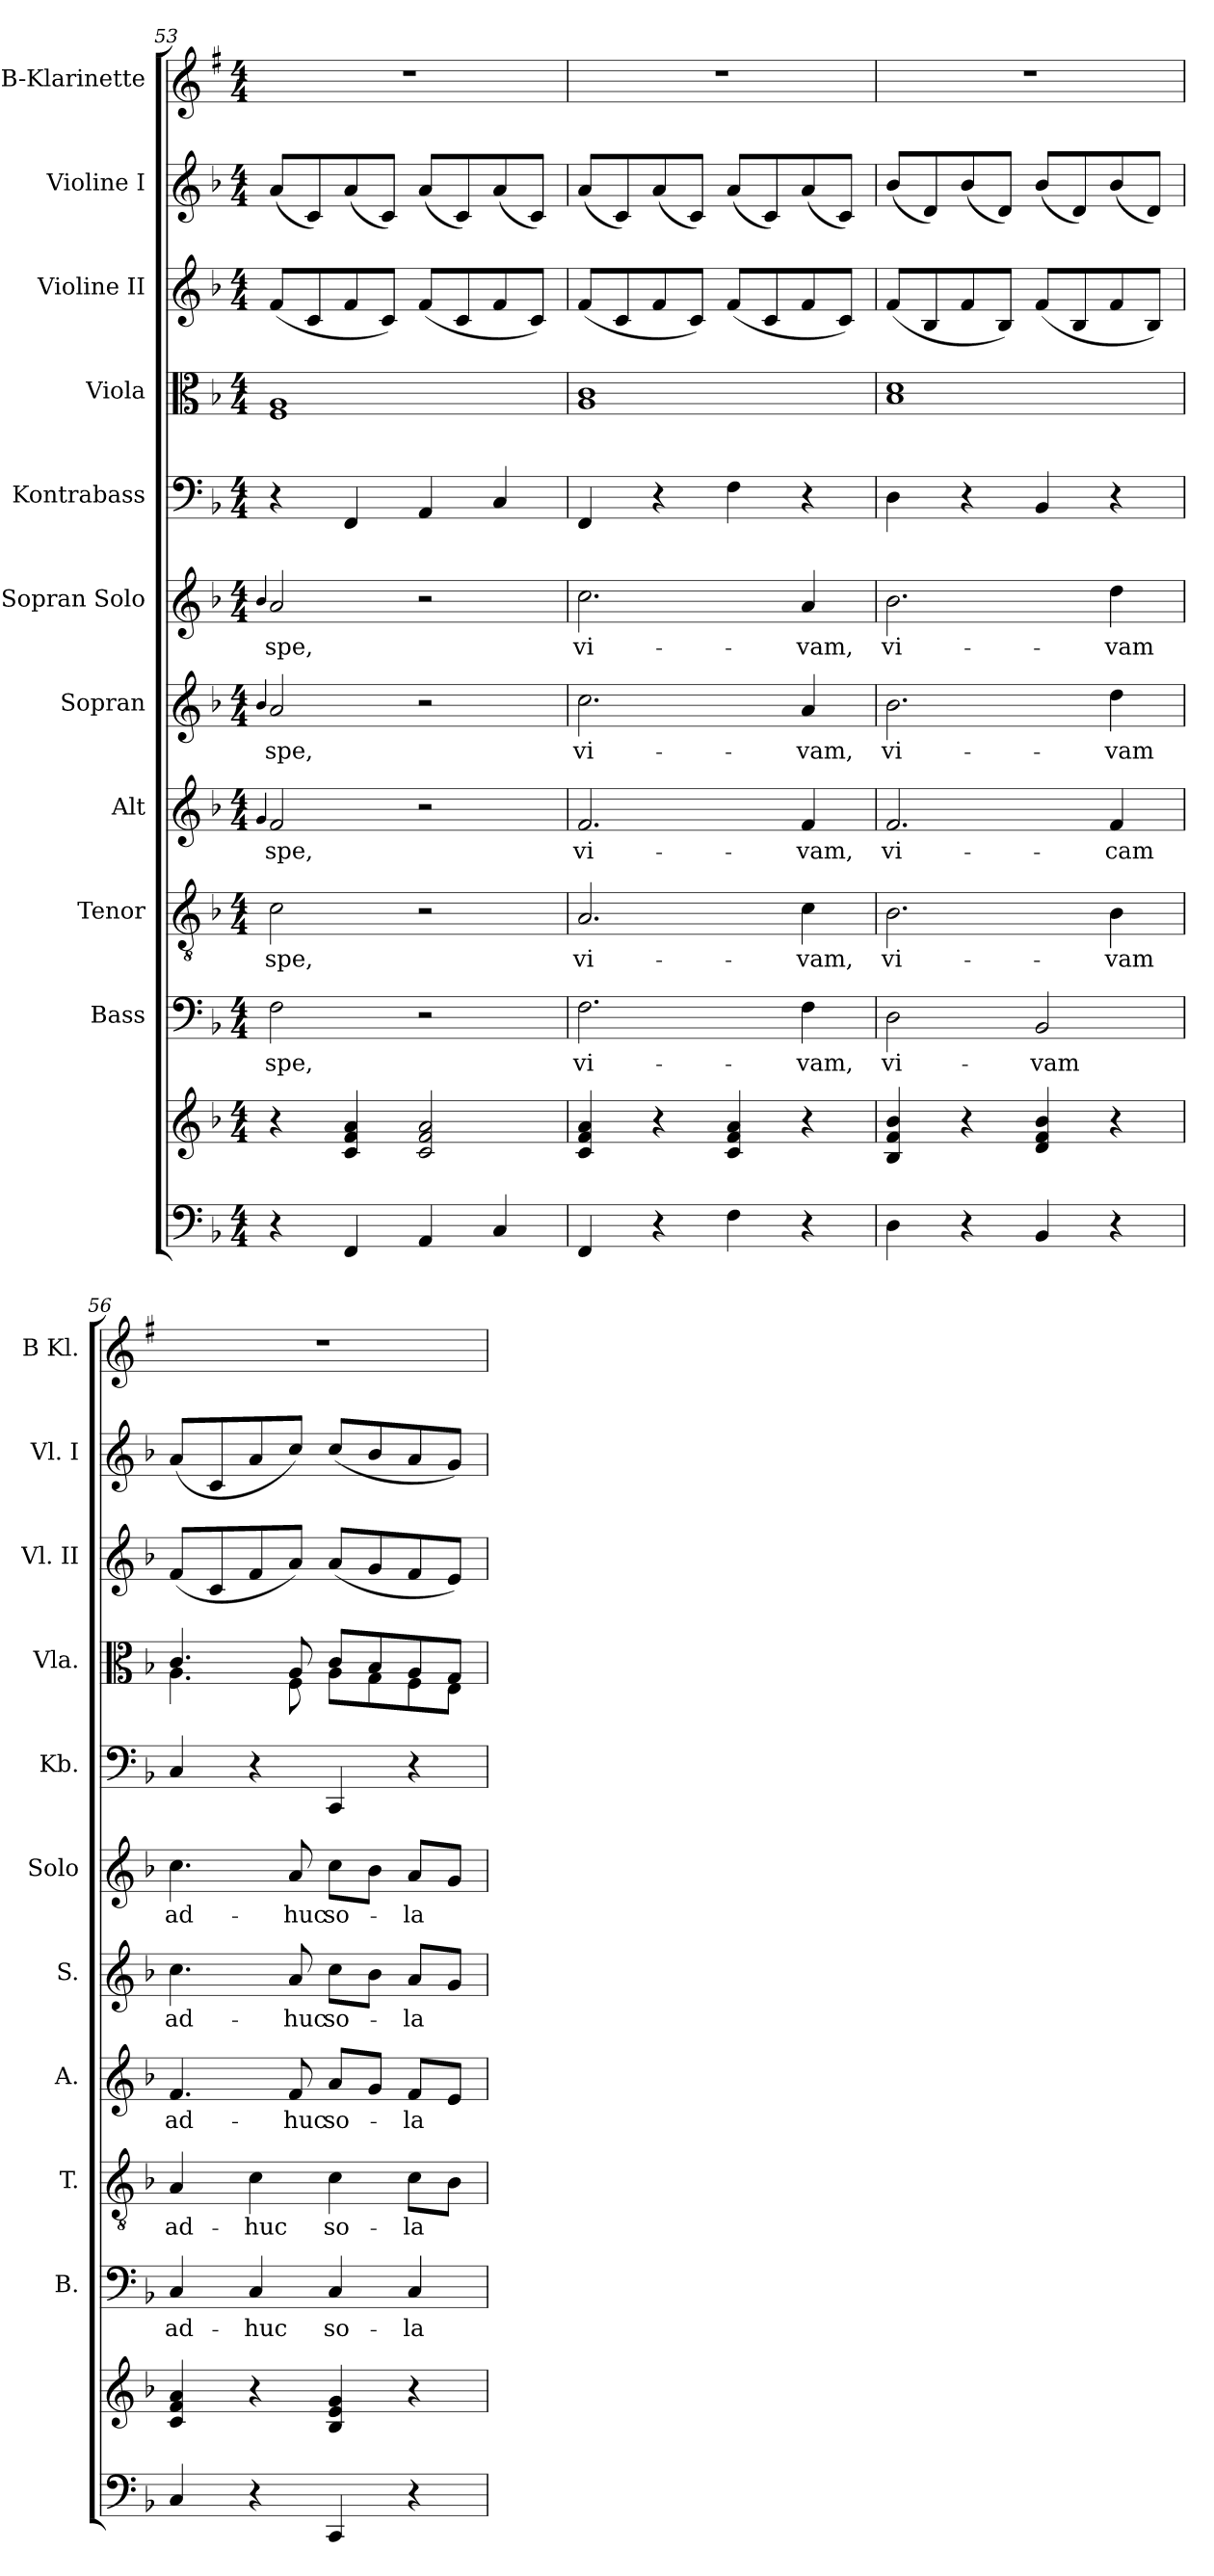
**kern	**kern	**kern	**text	**kern	**text	**kern	**text	**kern	**text	**kern	**text	**kern	**kern	**kern	**kern	**kern
*part11	*part11	*part10	*part10	*part9	*part9	*part8	*part8	*part7	*part7	*part6	*part6	*part5	*part4	*part3	*part2	*part1
*staff12	*staff11	*staff10	*staff10	*staff9	*staff9	*staff8	*staff8	*staff7	*staff7	*staff6	*staff6	*staff5	*staff4	*staff3	*staff2	*staff1
*	*	*I"Bass	*	*I"Tenor	*	*I"Alt	*	*I"Sopran	*	*I"Sopran Solo	*	*I"Kontrabass	*I"Viola	*I"Violine II	*I"Violine I	*I"B-Klarinette
*	*	*I'B.	*	*I'T.	*	*I'A.	*	*I'S.	*	*I'Solo	*	*I'Kb.	*I'Vla.	*I'Vl. II	*I'Vl. I	*I'B Kl.
*clefF4	*clefG2	*clefF4	*	*clefGv2	*	*clefG2	*	*clefG2	*	*clefG2	*	*clefF4	*clefC3	*clefG2	*clefG2	*clefG2
*	*	*	*	*	*	*	*	*	*	*	*	*ITrd7c12	*	*	*	*ITrd1c2
*k[b-]	*k[b-]	*k[b-]	*	*k[b-]	*	*k[b-]	*	*k[b-]	*	*k[b-]	*	*k[b-]	*k[b-]	*k[b-]	*k[b-]	*k[b-]
*F:	*F:	*F:	*	*F:	*	*F:	*	*F:	*	*F:	*	*F:	*F:	*F:	*F:	*F:
*M4/4	*M4/4	*M4/4	*	*M4/4	*	*M4/4	*	*M4/4	*	*M4/4	*	*M4/4	*M4/4	*M4/4	*M4/4	*M4/4
=53	=53	=53	=53	=53	=53	=53	=53	=53	=53	=53	=53	=53	=53	=53	=53	=53
.	.	.	.	.	.	4qqg/	.	4qqb-/	.	4qqb-/	.	.	.	.	.	.
!	!	!	!LO:LY:b	!	!LO:LY:b	!	!LO:LY:b	!	!LO:LY:b	!	!LO:LY:b	!	!	!	!	!
*	*	*	*	*	*	*	*	*	*	*	*	*	*^	*	*	*
4r	4r	2F\	spe,	2c\	spe,	2f/	spe,	2a/	spe,	2a/	spe,	4r	1A	1F	(<8f/L	(<8a/L	1r
.	.	.	.	.	.	.	.	.	.	.	.	.	.	.	8c/	8c/)	.
4FF/	4c/ 4f/ 4a/	.	.	.	.	.	.	.	.	.	.	4FFF/	.	.	8f/	(<8a/	.
.	.	.	.	.	.	.	.	.	.	.	.	.	.	.	8c/J)	8c/J)	.
4AA/	2c/ 2f/ 2a/	2r	.	2r	.	2r	.	2r	.	2r	.	4AAA/	.	.	(<8f/L	(<8a/L	.
.	.	.	.	.	.	.	.	.	.	.	.	.	.	.	8c/	8c/)	.
4C/	.	.	.	.	.	.	.	.	.	.	.	4CC/	.	.	8f/	(<8a/	.
.	.	.	.	.	.	.	.	.	.	.	.	.	.	.	8c/J)	8c/J)	.
=54	=54	=54	=54	=54	=54	=54	=54	=54	=54	=54	=54	=54	=54	=54	=54	=54	=54
!	!	!	!LO:LY:b	!	!LO:LY:b	!	!LO:LY:b	!	!LO:LY:b	!	!LO:LY:b	!	!	!	!	!	!
4FF/	4c/ 4f/ 4a/	2.F\	vi-	2.A/	vi-	2.f/	vi-	2.cc\	vi-	2.cc\	vi-	4FFF/	1c	1A	(<8f/L	(<8a/L	1r
.	.	.	.	.	.	.	.	.	.	.	.	.	.	.	8c/	8c/)	.
4r	4r	.	.	.	.	.	.	.	.	.	.	4r	.	.	8f/	(<8a/	.
.	.	.	.	.	.	.	.	.	.	.	.	.	.	.	8c/J)	8c/J)	.
4F\	4c/ 4f/ 4a/	.	.	.	.	.	.	.	.	.	.	4FF\	.	.	(<8f/L	(<8a/L	.
.	.	.	.	.	.	.	.	.	.	.	.	.	.	.	8c/	8c/)	.
!	!	!	!LO:LY:b	!	!LO:LY:b	!	!LO:LY:b	!	!LO:LY:b	!	!LO:LY:b	!	!	!	!	!	!
4r	4r	4F\	-vam,	4c\	-vam,	4f/	-vam,	4a/	-vam,	4a/	-vam,	4r	.	.	8f/	(<8a/	.
.	.	.	.	.	.	.	.	.	.	.	.	.	.	.	8c/J)	8c/J)	.
=55	=55	=55	=55	=55	=55	=55	=55	=55	=55	=55	=55	=55	=55	=55	=55	=55	=55
!	!	!	!LO:LY:b	!	!LO:LY:b	!	!LO:LY:b	!	!LO:LY:b	!	!LO:LY:b	!	!	!	!	!	!
4D\	4B-/ 4f/ 4b-/	2D\	vi-	2.B-\	vi-	2.f/	vi-	2.b-\	vi-	2.b-\	vi-	4DD\	1d	1B-	(<8f/L	(<8b-/L	1r
.	.	.	.	.	.	.	.	.	.	.	.	.	.	.	8B-/	8d/)	.
4r	4r	.	.	.	.	.	.	.	.	.	.	4r	.	.	8f/	(<8b-/	.
.	.	.	.	.	.	.	.	.	.	.	.	.	.	.	8B-/J)	8d/J)	.
!	!	!	!LO:LY:b	!	!	!	!	!	!	!	!	!	!	!	!	!	!
4BB-/	4d/ 4f/ 4b-/	2BB-/	-vam	.	.	.	.	.	.	.	.	4BBB-/	.	.	(<8f/L	(<8b-/L	.
.	.	.	.	.	.	.	.	.	.	.	.	.	.	.	8B-/	8d/)	.
!	!	!	!	!	!LO:LY:b	!	!LO:LY:b	!	!LO:LY:b	!	!LO:LY:b	!	!	!	!	!	!
4r	4r	.	.	4B-\	-vam	4f/	-cam	4dd\	-vam	4dd\	-vam	4r	.	.	8f/	(<8b-/	.
.	.	.	.	.	.	.	.	.	.	.	.	.	.	.	8B-/J)	8d/J)	.
!!LO:PB:g=z
=56	=56	=56	=56	=56	=56	=56	=56	=56	=56	=56	=56	=56	=56	=56	=56	=56	=56
!	!	!	!LO:LY:b	!	!LO:LY:b	!	!LO:LY:b	!	!LO:LY:b	!	!LO:LY:b	!	!	!	!	!	!
4C/	4c/ 4f/ 4a/	4C/	ad-	4A/	ad-	4.f/	ad-	4.cc\	ad-	4.cc\	ad-	4CC/	4.c/	4.A\	(<8f/L	(<8a/L	1r
.	.	.	.	.	.	.	.	.	.	.	.	.	.	.	8c/	8c/	.
!	!	!	!LO:LY:b	!	!LO:LY:b	!	!	!	!	!	!	!	!	!	!	!	!
4r	4r	4C/	-huc	4c\	-huc	.	.	.	.	.	.	4r	.	.	8f/	8a/	.
!	!	!	!	!	!	!	!LO:LY:b	!	!LO:LY:b	!	!LO:LY:b	!	!	!	!	!	!
.	.	.	.	.	.	8f/	-huc	8a/	-huc	8a/	-huc	.	8A/	8F\	8a/J)	8cc/J)	.
!	!	!	!LO:LY:b	!	!LO:LY:b	!	!LO:LY:b	!	!LO:LY:b	!	!LO:LY:b	!	!	!	!	!	!
4CC/	4B-/ 4e/ 4g/	4C/	so-	4c\	so-	8a/L	so-	8cc\L	so-	8cc\L	so-	4CCC/	8c/L	8A\L	(<8a/L	(<8cc/L	.
.	.	.	.	.	.	8g/J	.	8b-\J	.	8b-\J	.	.	8B-/	8G\	8g/	8b-/	.
!	!	!	!LO:LY:b	!	!LO:LY:b	!	!LO:LY:b	!	!LO:LY:b	!	!LO:LY:b	!	!	!	!	!	!
4r	4r	4C/	-la	8c\L	-la	8f/L	-la	8a/L	-la	8a/L	-la	4r	8A/	8F\	8f/	8a/	.
.	.	.	.	8B-\J	.	8e/J	.	8g/J	.	8g/J	.	.	8G/J	8E\J	8e/J)	8g/J)	.
*	*	*	*	*	*	*	*	*	*	*	*	*	*v	*v	*	*	*
=	=	=	=	=	=	=	=	=	=	=	=	=	=	=	=	=
*-	*-	*-	*-	*-	*-	*-	*-	*-	*-	*-	*-	*-	*-	*-	*-	*-
